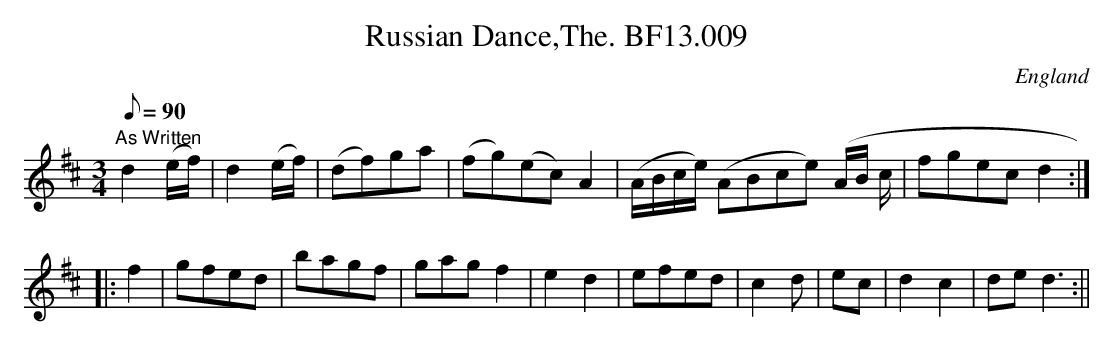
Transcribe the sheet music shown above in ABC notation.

X:1
T:Russian Dance,The. BF13.009
M:3/4
L:1/8
Q:90
O:England
K:D major
"As Written"d2(e/f/)|d2 (e/f/)|(df)ga|(fg)(ec)A2|(A/B/c/e/) (ABce) (A/B/
c/
)|fgecd2:|!
|:f2|gfed|bagf|gagf2|e2d2|efed|c2d|ec|d2c2|ded3:||
